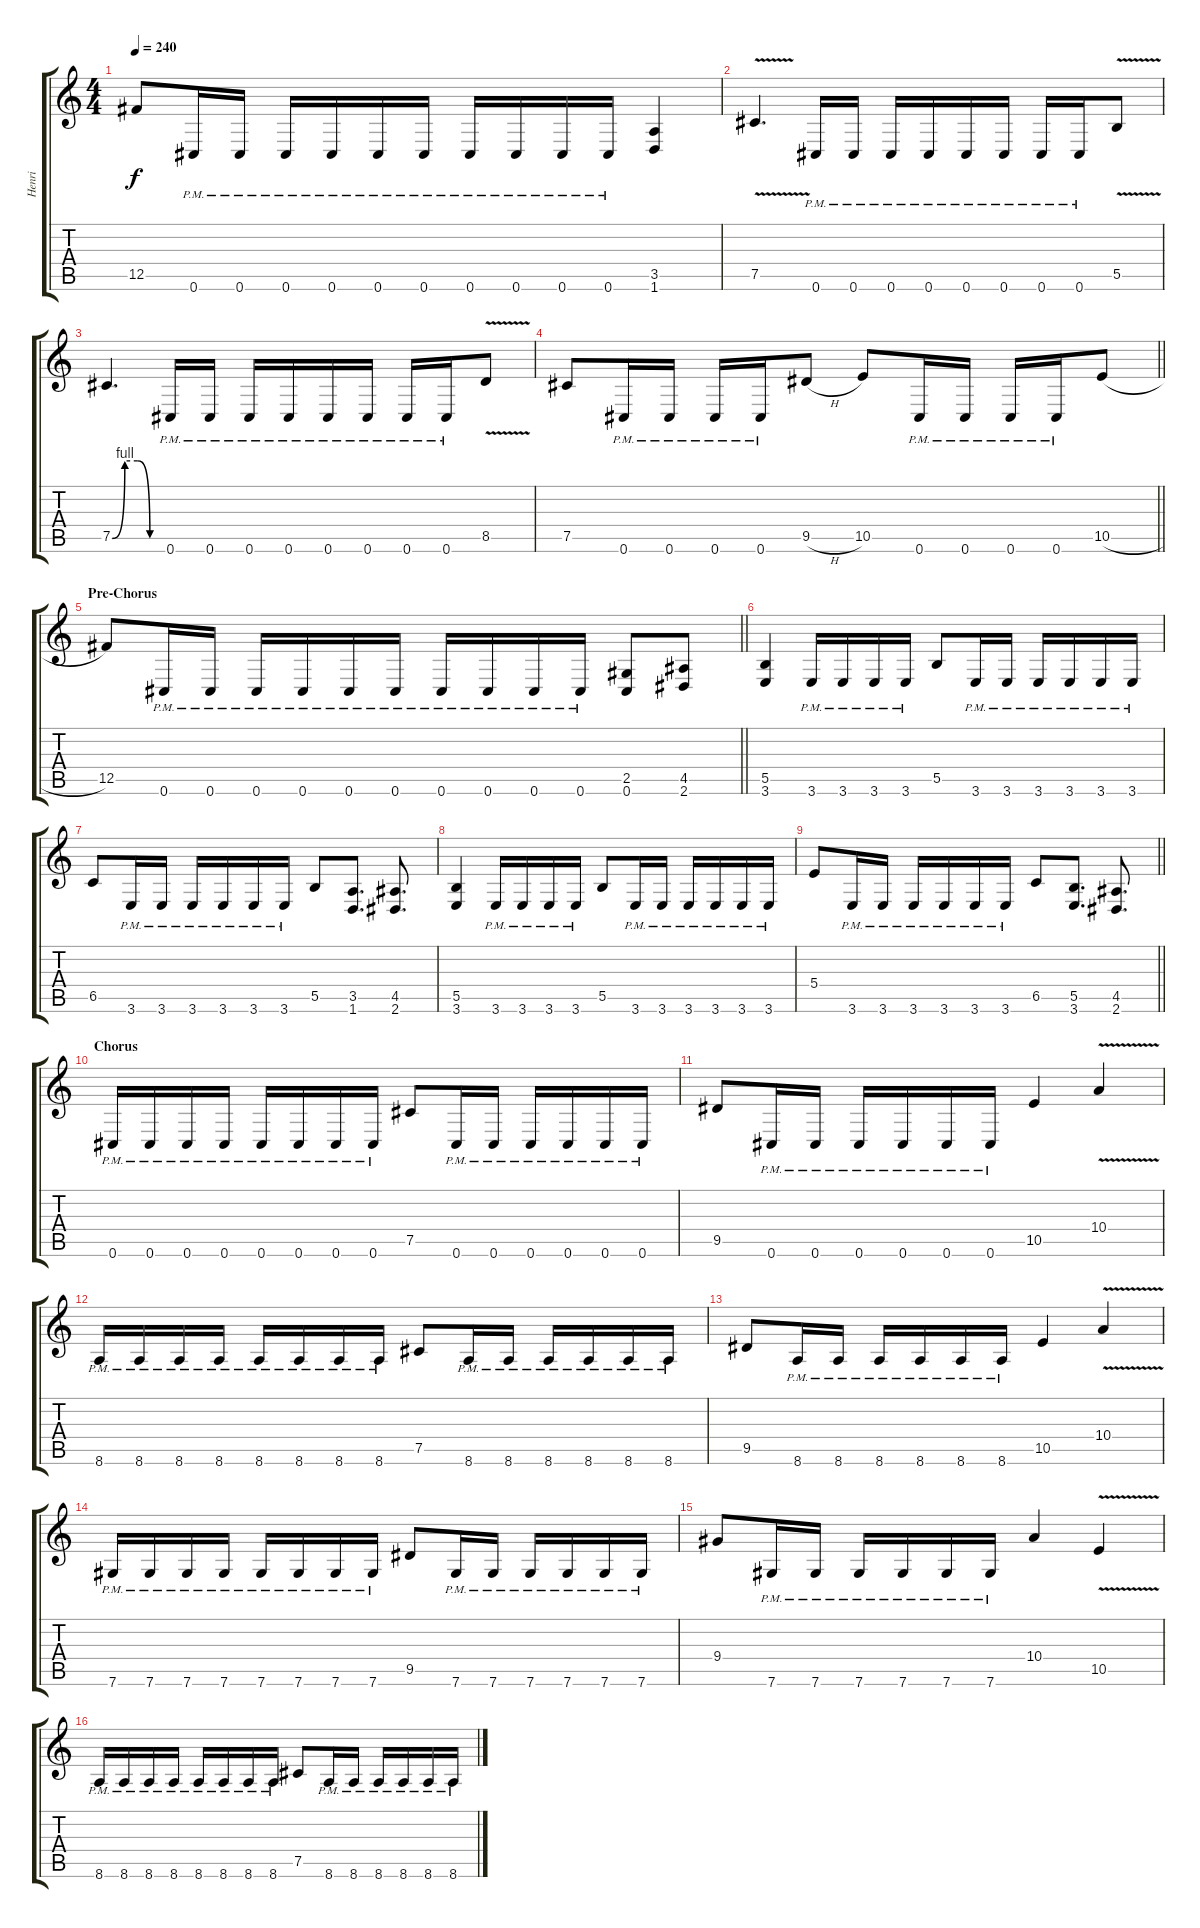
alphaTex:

\track ("Henri" "Henri") {instrument distortionguitar}
\staff {score tabs}
\tuning (Db4 Ab3 E3 B2 Gb2 Db2) {hide}
\ts (4 4)
\tempo 240
\clef g2
\ks c
12.5.8{dy f} 0.6{pm}.16 0.6{pm}.16 0.6{pm}.16 0.6{pm}.16 0.6{pm}.16 0.6{pm}.16 0.6{pm}.16 0.6{pm}.16 0.6{pm}.16 0.6{pm}.16 (3.5 1.6).4 |
7.5{v}.4{d} 0.6{pm}.16 0.6{pm}.16 0.6{pm}.16 0.6{pm}.16 0.6{pm}.16 0.6{pm}.16 0.6{pm}.16 0.6{pm}.16 5.5{v}.8 |
7.5{be (custom 0 0 15 4 30 4 45 0 60 0)}.4{d} 0.6{pm}.16 0.6{pm}.16 0.6{pm}.16 0.6{pm}.16 0.6{pm}.16 0.6{pm}.16 0.6{pm}.16 0.6{pm}.16 8.5{v}.8 |
\barLineRight lightlight
7.5.8 0.6{pm}.16 0.6{pm}.16 0.6{pm}.16 0.6{pm}.16 9.5{h}.8 10.5.8 0.6{pm}.16 0.6{pm}.16 0.6{pm}.16 0.6{pm}.16 10.5{h}.8 |
\section ("" "Pre-Chorus")
\barLineRight lightlight
12.5.8 0.6{pm}.16 0.6{pm}.16 0.6{pm}.16 0.6{pm}.16 0.6{pm}.16 0.6{pm}.16 0.6{pm}.16 0.6{pm}.16 0.6{pm}.16 0.6{pm}.16 (2.5 0.6).8 (4.5 2.6).8 |
(5.5 3.6).4 3.6{pm}.16 3.6{pm}.16 3.6{pm}.16 3.6{pm}.16 5.5.8 3.6{pm}.16 3.6{pm}.16 3.6{pm}.16 3.6{pm}.16 3.6{pm}.16 3.6{pm}.16 |
6.5.8 3.6{pm}.16 3.6{pm}.16 3.6{pm}.16 3.6{pm}.16 3.6{pm}.16 3.6{pm}.16 5.5.8 (3.5 1.6).8{d} (4.5 2.6).8{d} |
(5.5 3.6).4 3.6{pm}.16 3.6{pm}.16 3.6{pm}.16 3.6{pm}.16 5.5.8 3.6{pm}.16 3.6{pm}.16 3.6{pm}.16 3.6{pm}.16 3.6{pm}.16 3.6{pm}.16 |
\barLineRight lightlight
5.4.8 3.6{pm}.16 3.6{pm}.16 3.6{pm}.16 3.6{pm}.16 3.6{pm}.16 3.6{pm}.16 6.5.8 (5.5 3.6).8{d} (4.5 2.6).8{d} |
\section ("" "Chorus")
0.6{pm}.16 0.6{pm}.16 0.6{pm}.16 0.6{pm}.16 0.6{pm}.16 0.6{pm}.16 0.6{pm}.16 0.6{pm}.16 7.5.8 0.6{pm}.16 0.6{pm}.16 0.6{pm}.16 0.6{pm}.16 0.6{pm}.16 0.6{pm}.16 |
9.5.8 0.6{pm}.16 0.6{pm}.16 0.6{pm}.16 0.6{pm}.16 0.6{pm}.16 0.6{pm}.16 10.5.4 10.4{v}.4 |
8.6{pm}.16 8.6{pm}.16 8.6{pm}.16 8.6{pm}.16 8.6{pm}.16 8.6{pm}.16 8.6{pm}.16 8.6{pm}.16 7.5.8 8.6{pm}.16 8.6{pm}.16 8.6{pm}.16 8.6{pm}.16 8.6{pm}.16 8.6{pm}.16 |
9.5.8 8.6{pm}.16 8.6{pm}.16 8.6{pm}.16 8.6{pm}.16 8.6{pm}.16 8.6{pm}.16 10.5.4 10.4{v}.4 |
7.6{pm}.16 7.6{pm}.16 7.6{pm}.16 7.6{pm}.16 7.6{pm}.16 7.6{pm}.16 7.6{pm}.16 7.6{pm}.16 9.5.8 7.6{pm}.16 7.6{pm}.16 7.6{pm}.16 7.6{pm}.16 7.6{pm}.16 7.6{pm}.16 |
9.4.8 7.6{pm}.16 7.6{pm}.16 7.6{pm}.16 7.6{pm}.16 7.6{pm}.16 7.6{pm}.16 10.4.4 10.5{v}.4 |
8.6{pm}.16 8.6{pm}.16 8.6{pm}.16 8.6{pm}.16 8.6{pm}.16 8.6{pm}.16 8.6{pm}.16 8.6{pm}.16 7.5.8 8.6{pm}.16 8.6{pm}.16 8.6{pm}.16 8.6{pm}.16 8.6{pm}.16 8.6{pm}.16
